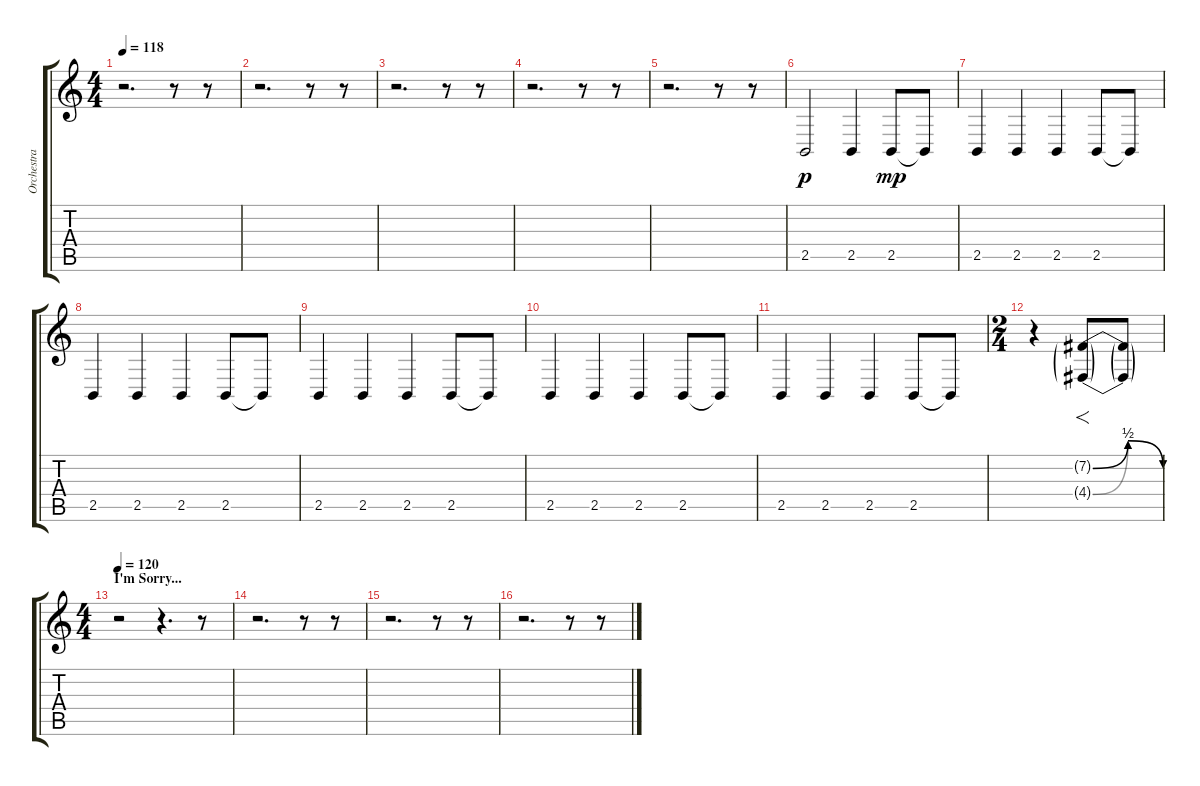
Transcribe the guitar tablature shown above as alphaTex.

\track ("Orchestra Hits" "Orchestra ") {instrument orchestrahit}
\staff {score tabs}
\tuning (E4 B3 G3 D3 A2 E2) {hide}
\ts (4 4)
\tempo 118
\clef g2
\ks c
r.2{d dy pp} r.8 r.8 |
r.2{d} r.8 r.8 |
r.2{d} r.8 r.8 |
r.2{d} r.8 r.8 |
r.2{d} r.8 r.8 |
2.5.2{dy p} 2.5.4 2.5.8{dy mp} 2.5{t}.8 |
2.5.4 2.5.4 2.5.4 2.5.8 2.5{t}.8 |
2.5.4 2.5.4 2.5.4 2.5.8 2.5{t}.8 |
2.5.4 2.5.4 2.5.4 2.5.8 2.5{t}.8 |
2.5.4 2.5.4 2.5.4 2.5.8 2.5{t}.8 |
2.5.4 2.5.4 2.5.4 2.5.8 2.5{t}.8 |
\ts (2 4)
r.4 (7.2{be (bendrelease 0 0 50 2 50 2 60 0) g} 4.4{be (bendrelease 0 0 50 2 50 2 60 0) g}).8{f} (7.2{t} 4.4{t}).8 |
\ts (4 4)
\section ("" "I'm Sorry...")
\tempo 120
r.2 r.4{d} r.8 |
r.2{d} r.8 r.8 |
r.2{d} r.8 r.8 |
r.2{d} r.8 r.8
